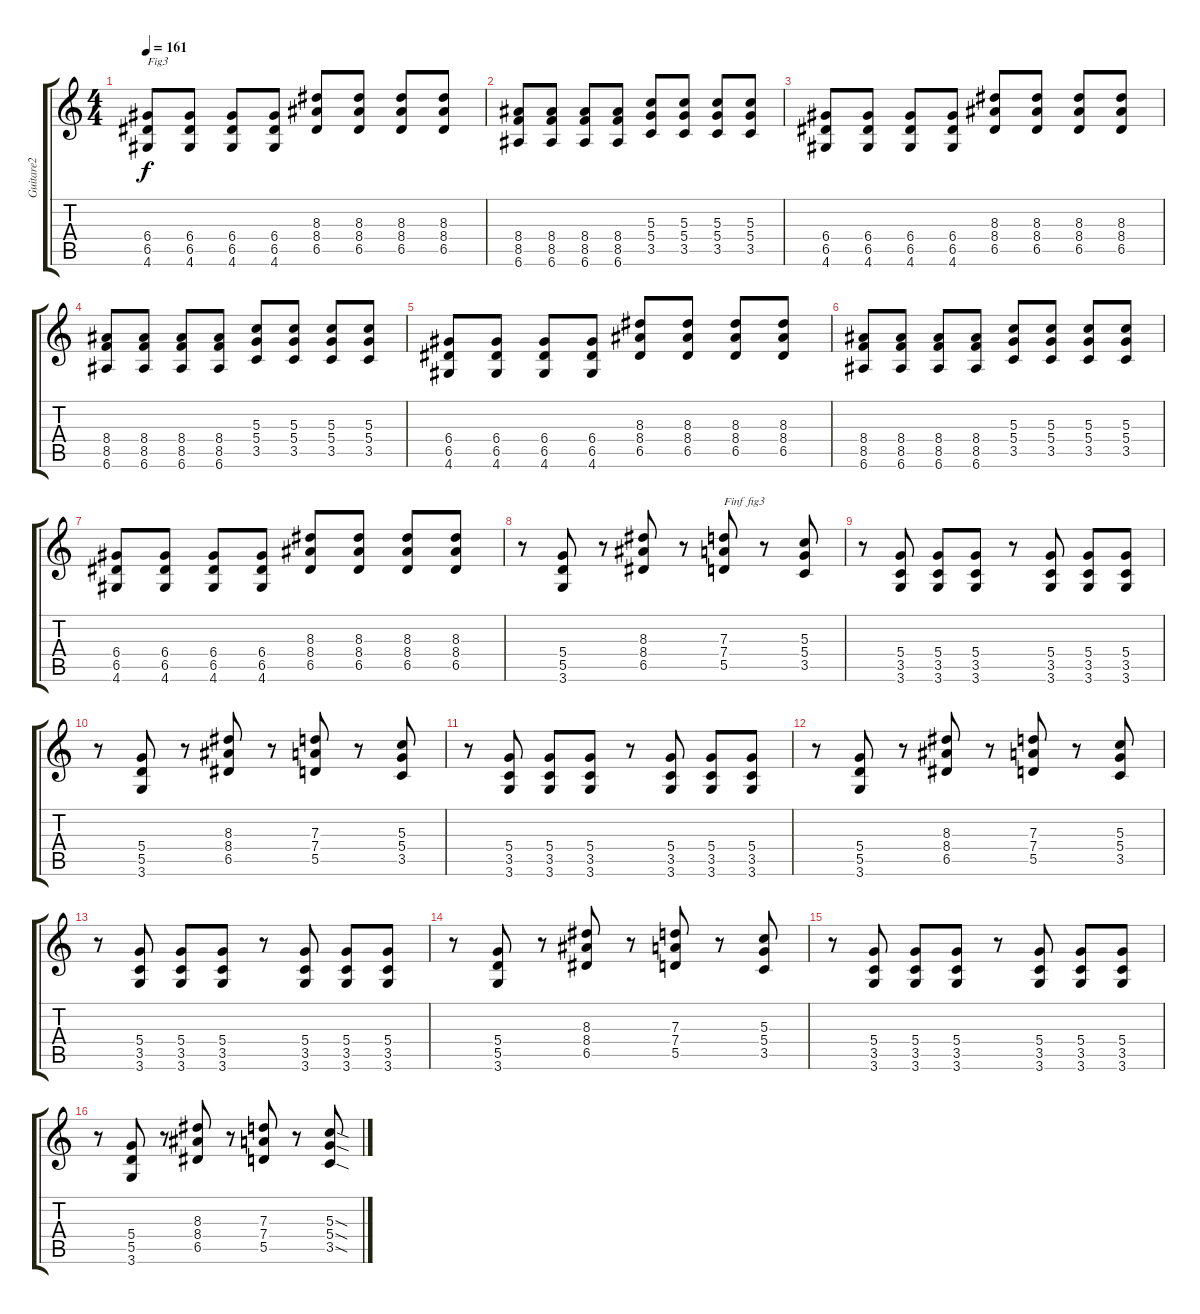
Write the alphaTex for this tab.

\track ("Guitare2" "Guitare2") {instrument distortionguitar}
\staff {score tabs}
\tuning (E4 B3 G3 D3 A2 E2) {hide}
\ts (4 4)
\tempo 161
\clef g2
\ks c
(6.4 6.5 4.6).8{txt "Fig3" dy f} (6.4 6.5 4.6).8 (6.4 6.5 4.6).8 (6.4 6.5 4.6).8 (8.3 8.4 6.5).8 (8.3 8.4 6.5).8 (8.3 8.4 6.5).8 (8.3 8.4 6.5).8 |
(8.4 8.5 6.6).8 (8.4 8.5 6.6).8 (8.4 8.5 6.6).8 (8.4 8.5 6.6).8 (5.3 5.4 3.5).8 (5.3 5.4 3.5).8 (5.3 5.4 3.5).8 (5.3 5.4 3.5).8 |
(6.4 6.5 4.6).8 (6.4 6.5 4.6).8 (6.4 6.5 4.6).8 (6.4 6.5 4.6).8 (8.3 8.4 6.5).8 (8.3 8.4 6.5).8 (8.3 8.4 6.5).8 (8.3 8.4 6.5).8 |
(8.4 8.5 6.6).8 (8.4 8.5 6.6).8 (8.4 8.5 6.6).8 (8.4 8.5 6.6).8 (5.3 5.4 3.5).8 (5.3 5.4 3.5).8 (5.3 5.4 3.5).8 (5.3 5.4 3.5).8 |
(6.4 6.5 4.6).8 (6.4 6.5 4.6).8 (6.4 6.5 4.6).8 (6.4 6.5 4.6).8 (8.3 8.4 6.5).8 (8.3 8.4 6.5).8 (8.3 8.4 6.5).8 (8.3 8.4 6.5).8 |
(8.4 8.5 6.6).8 (8.4 8.5 6.6).8 (8.4 8.5 6.6).8 (8.4 8.5 6.6).8 (5.3 5.4 3.5).8 (5.3 5.4 3.5).8 (5.3 5.4 3.5).8 (5.3 5.4 3.5).8 |
(6.4 6.5 4.6).8 (6.4 6.5 4.6).8 (6.4 6.5 4.6).8 (6.4 6.5 4.6).8 (8.3 8.4 6.5).8 (8.3 8.4 6.5).8 (8.3 8.4 6.5).8 (8.3 8.4 6.5).8 |
r.8 (5.4 5.5 3.6).8 r.8 (8.3 8.4 6.5).8 r.8 (7.3 7.4 5.5).8{txt "Finf fig3"} r.8 (5.3 5.4 3.5).8 |
r.8 (5.4 3.5 3.6).8 (5.4 3.5 3.6).8 (5.4 3.5 3.6).8 r.8 (5.4 3.5 3.6).8 (5.4 3.5 3.6).8 (5.4 3.5 3.6).8 |
r.8 (5.4 5.5 3.6).8 r.8 (8.3 8.4 6.5).8 r.8 (7.3 7.4 5.5).8 r.8 (5.3 5.4 3.5).8 |
r.8 (5.4 3.5 3.6).8 (5.4 3.5 3.6).8 (5.4 3.5 3.6).8 r.8 (5.4 3.5 3.6).8 (5.4 3.5 3.6).8 (5.4 3.5 3.6).8 |
r.8 (5.4 5.5 3.6).8 r.8 (8.3 8.4 6.5).8 r.8 (7.3 7.4 5.5).8 r.8 (5.3 5.4 3.5).8 |
r.8 (5.4 3.5 3.6).8 (5.4 3.5 3.6).8 (5.4 3.5 3.6).8 r.8 (5.4 3.5 3.6).8 (5.4 3.5 3.6).8 (5.4 3.5 3.6).8 |
r.8 (5.4 5.5 3.6).8 r.8 (8.3 8.4 6.5).8 r.8 (7.3 7.4 5.5).8 r.8 (5.3 5.4 3.5).8 |
r.8 (5.4 3.5 3.6).8 (5.4 3.5 3.6).8 (5.4 3.5 3.6).8 r.8 (5.4 3.5 3.6).8 (5.4 3.5 3.6).8 (5.4 3.5 3.6).8 |
r.8 (5.4 5.5 3.6).8 r.8 (8.3 8.4 6.5).8 r.8 (7.3 7.4 5.5).8 r.8 (5.3{sod} 5.4{sod} 3.5{sod}).8
